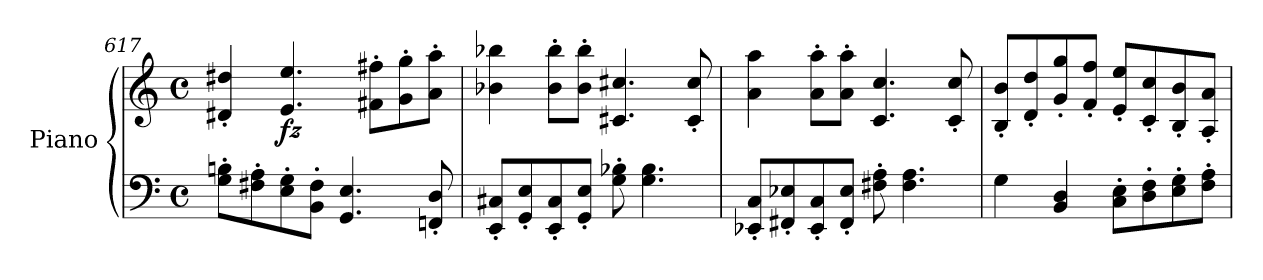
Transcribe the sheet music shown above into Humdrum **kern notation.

**kern	**kern	**dynam
*part1	*part1	*part1
*staff2	*staff1	*staff1/2
*I"Piano	*	*
*I'Pno.	*	*
*clefF4	*clefG2	*
*k[]	*k[]	*
*M4/4	*M4/4	*
*met(c)	*met(c)	*
=617	=617	=617
8G\' 8Bn\'L	4d#X/' 4dd#X/'	.
8F#X\' 8A\'	.	.
!	!	!LO:DY:b
8E\' 8G\'	4.e/ 4.ee/	fz
8BB\' 8F#\'J	.	.
4.GG/ 4.E/	.	.
.	8f#X\' 8ff#X\'L	.
.	8g\' 8gg\'	.
8FFn/' 8D/'	8a\' 8aa\'J	.
=618	=618	=618
8EE/' 8C#X/'L	4b-X\ 4bb-X\	.
8GG/' 8E/'	.	.
8EE/' 8C#/'	8b-\' 8bb-\'L	.
8GG/' 8E/'J	8b-\' 8bb-\'J	.
8G\' 8B-X\'	4.c#X/ 4.cc#X/	.
4.G\ 4.B-\	.	.
.	8c#/' 8cc#/'	.
=619	=619	=619
8EE-X/' 8C/'L	4a\ 4aa\	.
8FF#X/' 8E-X/'	.	.
8EE-/' 8C/'	8a\' 8aa\'L	.
8FF#/' 8E-/'J	8a\' 8aa\'J	.
8F#X\' 8A\'	4.c/ 4.cc/	.
4.F#\ 4.A\	.	.
.	8c/' 8cc/'	.
=620	=620	=620
4G\	8B/' 8b/'L	.
.	8d/' 8dd/'	.
4BB/ 4D/	8g/' 8gg/'	.
.	8f/' 8ff/'J	.
8C\' 8E\'L	8e/' 8ee/'L	.
8D\' 8F\'	8c/' 8cc/'	.
8E\' 8G\'	8B/' 8b/'	.
8F\' 8A\'J	8A/' 8a/'J	.
=	=	=
*-	*-	*-
